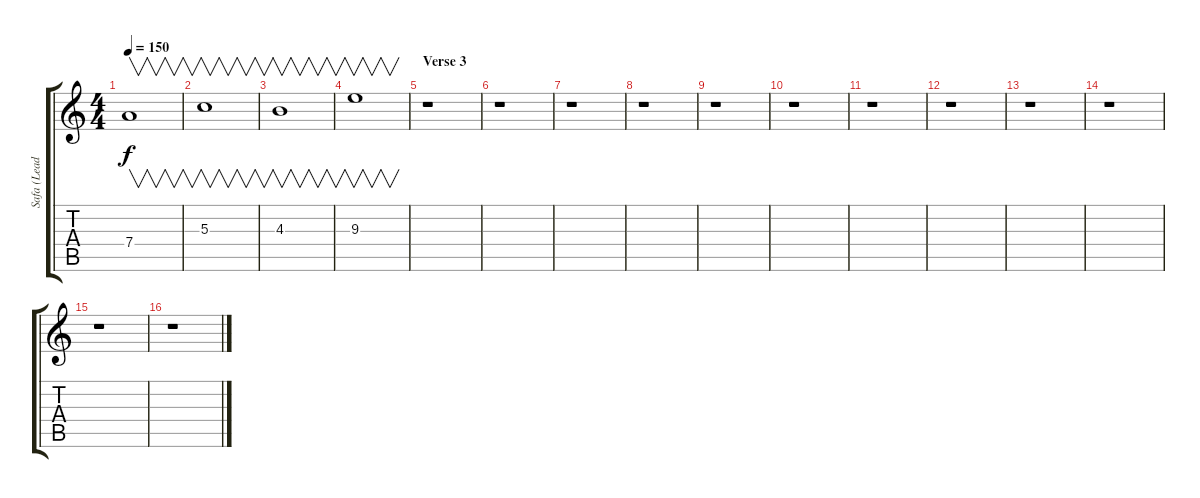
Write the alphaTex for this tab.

\track ("Safa (Lead)" "Safa (Lead") {instrument distortionguitar}
\staff {score tabs}
\tuning (E4 B3 G3 D3 A2 E2) {hide}
\ts (4 4)
\tempo 150
\clef g2
\ks c
7.4.1{v dy f} |
5.3.1{v} |
4.3.1{v} |
9.3.1{v} |
\section ("" "Verse 3")
r.1 |
r.1 |
r.1 |
r.1 |
r.1 |
r.1 |
r.1 |
r.1 |
r.1 |
r.1 |
r.1 |
r.1
